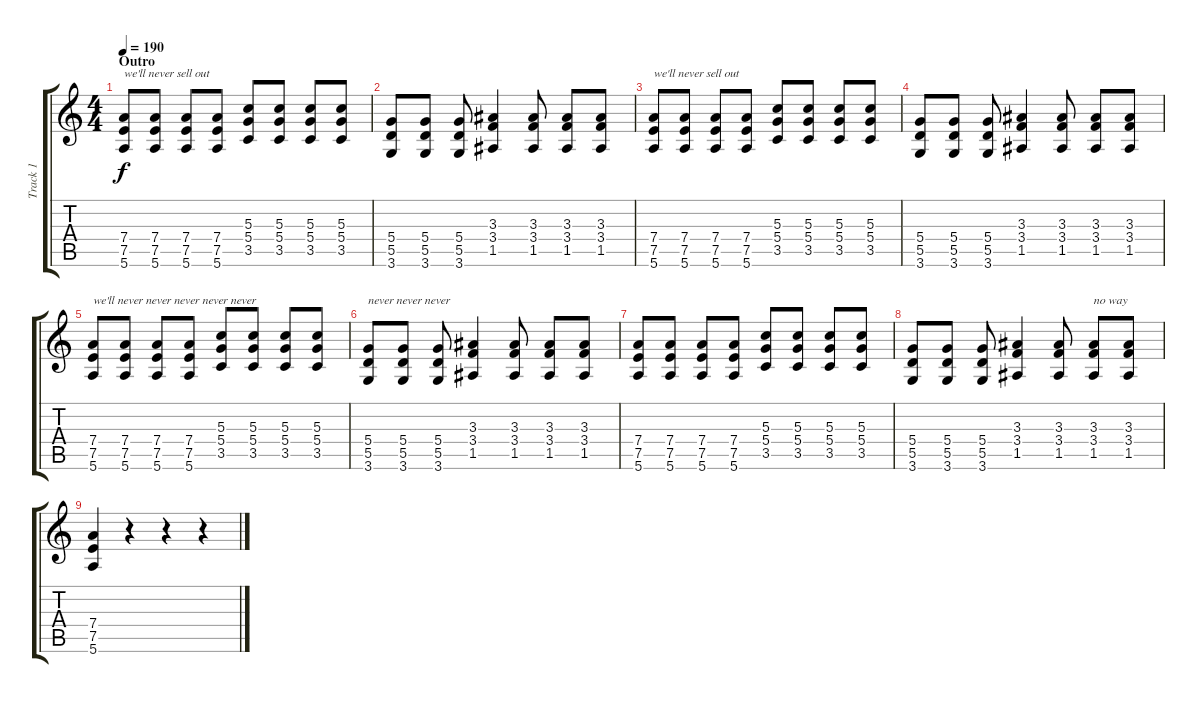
\track ("Track 1" "Track 1") {instrument distortionguitar}
\staff {score tabs}
\tuning (E4 B3 G3 D3 A2 E2) {hide}
\ts (4 4)
\section ("" "Outro")
\tempo 190
\clef g2
\ks c
(7.4 7.5 5.6).8{txt "we'll never sell out" dy f} (7.4 7.5 5.6).8 (7.4 7.5 5.6).8 (7.4 7.5 5.6).8 (5.3 5.4 3.5).8 (5.3 5.4 3.5).8 (5.3 5.4 3.5).8 (5.3 5.4 3.5).8 |
(5.4 5.5 3.6).8 (5.4 5.5 3.6).8 (5.4 5.5 3.6).8 (3.3 3.4 1.5).4 (3.3 3.4 1.5).8 (3.3 3.4 1.5).8 (3.3 3.4 1.5).8 |
(7.4 7.5 5.6).8{txt "we'll never sell out"} (7.4 7.5 5.6).8 (7.4 7.5 5.6).8 (7.4 7.5 5.6).8 (5.3 5.4 3.5).8 (5.3 5.4 3.5).8 (5.3 5.4 3.5).8 (5.3 5.4 3.5).8 |
(5.4 5.5 3.6).8 (5.4 5.5 3.6).8 (5.4 5.5 3.6).8 (3.3 3.4 1.5).4 (3.3 3.4 1.5).8 (3.3 3.4 1.5).8 (3.3 3.4 1.5).8 |
(7.4 7.5 5.6).8{txt "we'll never never never never never"} (7.4 7.5 5.6).8 (7.4 7.5 5.6).8 (7.4 7.5 5.6).8 (5.3 5.4 3.5).8 (5.3 5.4 3.5).8 (5.3 5.4 3.5).8 (5.3 5.4 3.5).8 |
(5.4 5.5 3.6).8{txt "never never never"} (5.4 5.5 3.6).8 (5.4 5.5 3.6).8 (3.3 3.4 1.5).4 (3.3 3.4 1.5).8 (3.3 3.4 1.5).8 (3.3 3.4 1.5).8 |
(7.4 7.5 5.6).8 (7.4 7.5 5.6).8 (7.4 7.5 5.6).8 (7.4 7.5 5.6).8 (5.3 5.4 3.5).8 (5.3 5.4 3.5).8 (5.3 5.4 3.5).8 (5.3 5.4 3.5).8 |
(5.4 5.5 3.6).8 (5.4 5.5 3.6).8 (5.4 5.5 3.6).8 (3.3 3.4 1.5).4 (3.3 3.4 1.5).8 (3.3 3.4 1.5).8{txt "no way"} (3.3 3.4 1.5).8 |
(7.4 7.5 5.6).4 r.4 r.4 r.4
